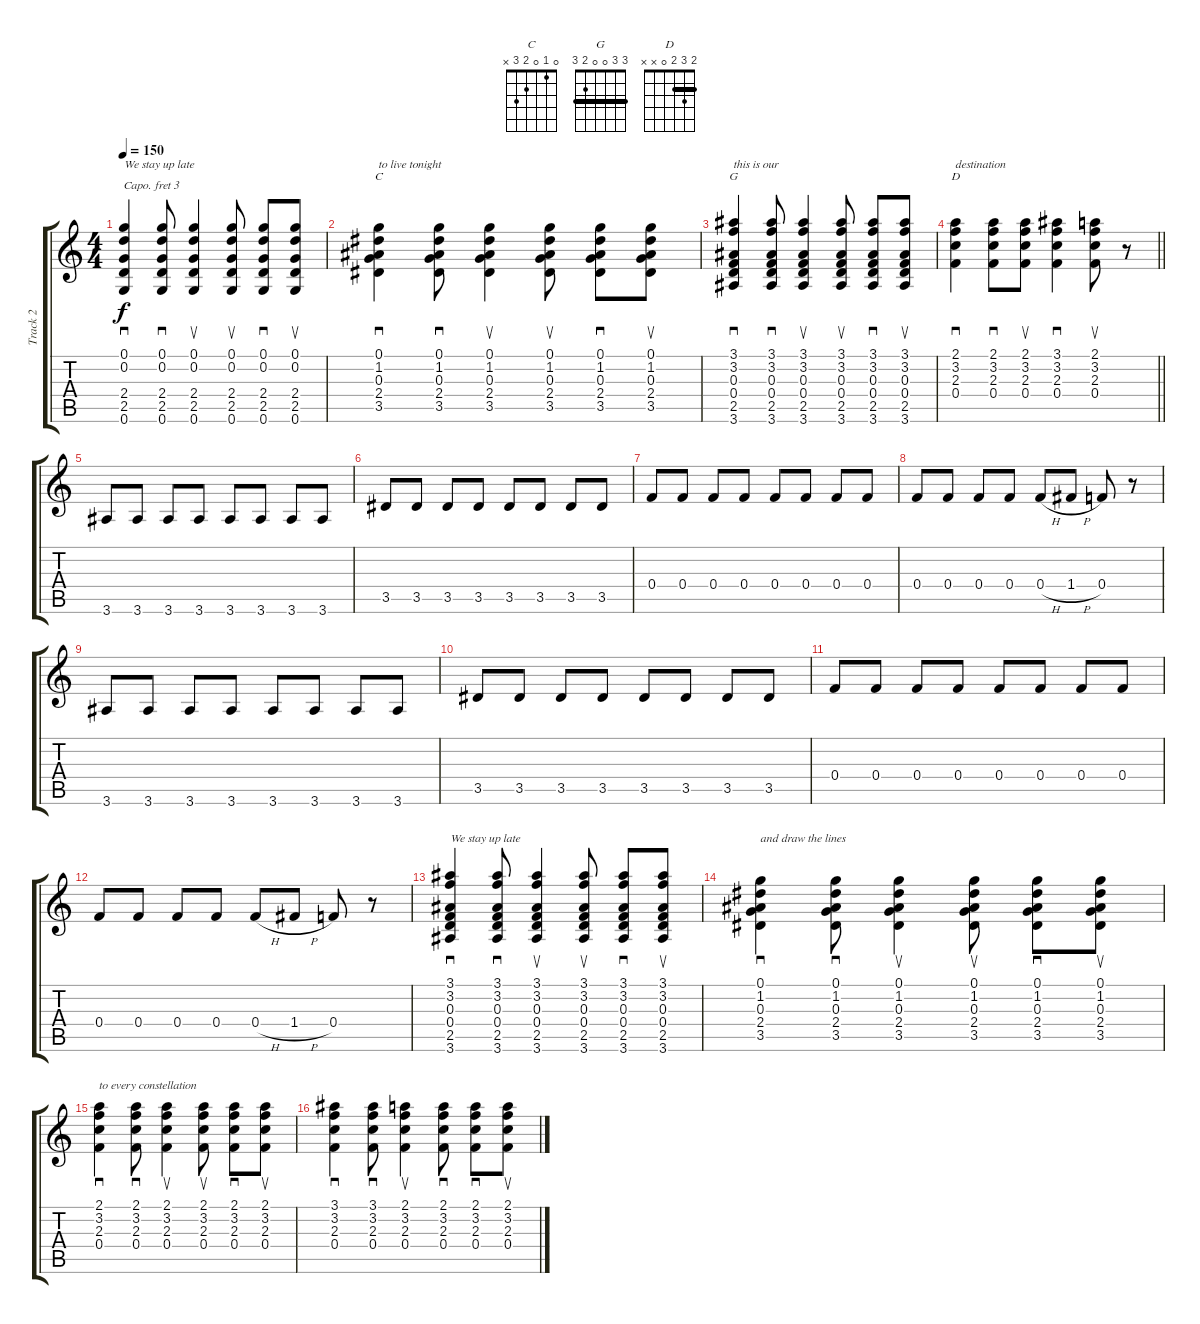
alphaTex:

\track ("Track 2" "Track 2") {instrument acousticguitarsteel}
\staff {score tabs}
\capo 3
\tuning (E4 B3 G3 D3 A2 E2) {hide}
\chord ("C" 0 1 0 2 3 x)
\chord ("G" 3 3 0 0 2 3) {barre 3}
\chord ("D" 2 3 2 0 x x) {barre 2}
\ts (4 4)
\tempo 150
\clef g2
\ks c
(0.1 0.2 2.4 2.5 0.6).4{sd txt "We stay up late" dy f} (0.1 0.2 2.4 2.5 0.6).8{sd} (0.1 0.2 2.4 2.5 0.6).4{su} (0.1 0.2 2.4 2.5 0.6).8{su} (0.1 0.2 2.4 2.5 0.6).8{sd} (0.1 0.2 2.4 2.5 0.6).8{su} |
(0.1 1.2 0.3 2.4 3.5).4{sd ch "C" txt "to live tonight"} (0.1 1.2 0.3 2.4 3.5).8{sd} (0.1 1.2 0.3 2.4 3.5).4{su} (0.1 1.2 0.3 2.4 3.5).8{su} (0.1 1.2 0.3 2.4 3.5).8{sd} (0.1 1.2 0.3 2.4 3.5).8{su} |
(3.1 3.2 0.3 0.4 2.5 3.6).4{sd ch "G" txt "this is our"} (3.1 3.2 0.3 0.4 2.5 3.6).8{sd} (3.1 3.2 0.3 0.4 2.5 3.6).4{su} (3.1 3.2 0.3 0.4 2.5 3.6).8{su} (3.1 3.2 0.3 0.4 2.5 3.6).8{sd} (3.1 3.2 0.3 0.4 2.5 3.6).8{su} |
\barLineRight lightlight
(2.1 3.2 2.3 0.4).4{sd ch "D" txt "destination"} (2.1 3.2 2.3 0.4).8{sd} (2.1 3.2 2.3 0.4).8{su} (3.1 3.2 2.3 0.4).4{sd} (2.1 3.2 2.3 0.4).8{su} r.8 |
3.6.8 3.6.8 3.6.8 3.6.8 3.6.8 3.6.8 3.6.8 3.6.8 |
3.5.8 3.5.8 3.5.8 3.5.8 3.5.8 3.5.8 3.5.8 3.5.8 |
0.4.8 0.4.8 0.4.8 0.4.8 0.4.8 0.4.8 0.4.8 0.4.8 |
0.4.8 0.4.8 0.4.8 0.4.8 0.4{h}.8 1.4{h}.8 0.4.8 r.8 |
3.6.8 3.6.8 3.6.8 3.6.8 3.6.8 3.6.8 3.6.8 3.6.8 |
3.5.8 3.5.8 3.5.8 3.5.8 3.5.8 3.5.8 3.5.8 3.5.8 |
0.4.8 0.4.8 0.4.8 0.4.8 0.4.8 0.4.8 0.4.8 0.4.8 |
0.4.8 0.4.8 0.4.8 0.4.8 0.4{h}.8 1.4{h}.8 0.4.8 r.8 |
(3.1 3.2 0.3 0.4 2.5 3.6).4{sd txt "We stay up late "} (3.1 3.2 0.3 0.4 2.5 3.6).8{sd} (3.1 3.2 0.3 0.4 2.5 3.6).4{su} (3.1 3.2 0.3 0.4 2.5 3.6).8{su} (3.1 3.2 0.3 0.4 2.5 3.6).8{sd} (3.1 3.2 0.3 0.4 2.5 3.6).8{su} |
(0.1 1.2 0.3 2.4 3.5).4{sd txt "and draw the lines"} (0.1 1.2 0.3 2.4 3.5).8{sd} (0.1 1.2 0.3 2.4 3.5).4{su} (0.1 1.2 0.3 2.4 3.5).8{su} (0.1 1.2 0.3 2.4 3.5).8{sd} (0.1 1.2 0.3 2.4 3.5).8{su} |
(2.1 3.2 2.3 0.4).4{sd txt "to every constellation"} (2.1 3.2 2.3 0.4).8{sd} (2.1 3.2 2.3 0.4).4{su} (2.1 3.2 2.3 0.4).8{su} (2.1 3.2 2.3 0.4).8{sd} (2.1 3.2 2.3 0.4).8{su} |
(3.1 3.2 2.3 0.4).4{sd} (3.1 3.2 2.3 0.4).8{sd} (2.1 3.2 2.3 0.4).4{su} (2.1 3.2 2.3 0.4).8{sd} (2.1 3.2 2.3 0.4).8{sd} (2.1 3.2 2.3 0.4).8{su}
